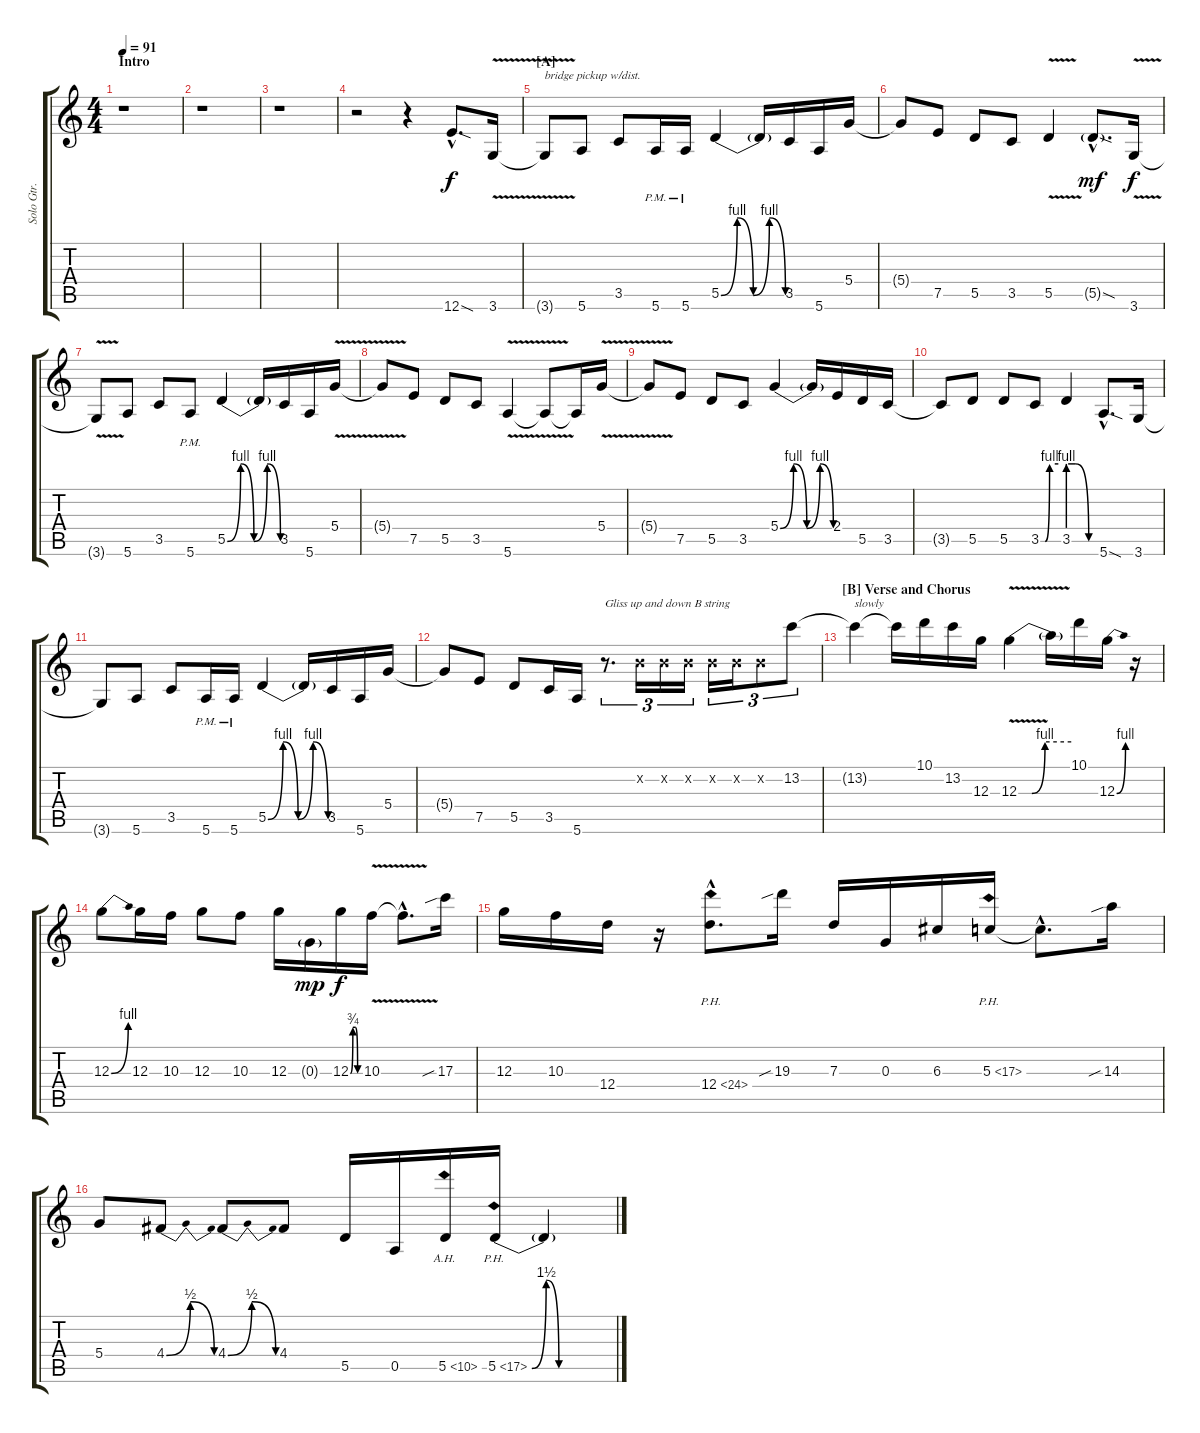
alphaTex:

\track ("Solo Gtr." "Solo Gtr.") {instrument distortionguitar}
\staff {score tabs}
\tuning (E4 B3 G3 D3 A2 E2) {hide}
\ts (4 4)
\section ("" "Intro")
\tempo 91
\clef g2
\ks c
r.1{dy f instrument distortionguitar} |
r.1 |
r.1 |
r.2 r.4 12.6{sod hac}.8{d} 3.6{v}.16 |
\section ("" "[A]")
3.6{t}.8{txt "bridge pickup w/dist."} 5.6.8 3.5.8 5.6{pm}.16 5.6{pm}.16 5.5{be (custom 0 0 15 4 30 0 45 4 60 0)}.4 5.5{t}.16 3.5.16 5.6.16 5.4.16 |
5.4{t}.8 7.5.8 5.5.8 3.5.8 5.5{v}.4 5.5{sod g hac}.8{d dy mf} 3.6{v}.16{dy f} |
3.6{t}.8 5.6.8 3.5.8 5.6{pm}.8 5.5{be (custom 0 0 15 4 30 0 45 4 60 0)}.4 5.5{t}.16 3.5.16 5.6.16 5.4{v}.16 |
5.4{t}.8 7.5.8 5.5.8 3.5.8 5.6{v}.4 5.6{t}.8 5.6{t}.16 5.4{v}.16 |
5.4{t}.8 7.5.8 5.5.8 3.5.8 5.4{be (custom 0 0 15 4 30 0 45 4 60 0)}.4 5.4{t}.16 2.4.16 5.5.16 3.5.16 |
3.5{t}.8 5.5.8 5.5.8 3.5{be (custom 0 0 15 0 30 4 60 4)}.8 3.5{be (custom 0 4 15 4 45 0 60 0)}.4 5.6{sod hac}.8{d} 3.6.16 |
3.6{t}.8 5.6.8 3.5.8 5.6{pm}.16 5.6{pm}.16 5.5{be (custom 0 0 15 4 30 0 45 4 60 0)}.4 5.5{t}.16 3.5.16 5.6.16 5.4.16 |
5.4{t}.8 7.5.8 5.5.8 3.5.16 5.6.16 r.8{d tu (3 2) txt "Gliss up and down B string"} 0.2{x}.16{tu (3 2)} 0.2{x}.16{tu (3 2)} 0.2{x}.16{tu (3 2)} 0.2{x}.16{tu (3 2)} 0.2{x}.16{tu (3 2)} 0.2{x}.8{tu (3 2)} 13.2.8{tu (3 2)} |
\section ("" "[B] Verse and Chorus")
13.2{t}.4{txt "slowly"} 13.2{t}.16 10.1.16 13.2.16 12.3.16 12.3{be (custom 0 0 15 0 30 4 60 4) v}.4 12.3{t}.16 10.1.16 12.3{be (bend 0 0 60 4)}.16 r.16 |
12.3{be (bend 0 0 60 4)}.8 12.3.16 10.3.16 12.3.8 10.3.8 12.3.16 0.3{g}.16{dy mp} 12.3{be (custom 0 0 15 3 30 3 45 0 60 0)}.16{dy f} 10.3{v}.16 10.3{hac t}.8{d} 17.3{sib}.16 |
12.3.16 10.3.16 12.4.16 r.16 12.4{ph 12 hac}.8{d} 19.3{sib}.16 7.3.16 0.3.16 6.3.16 5.3{ph 12}.16 5.3{hac t}.8{d} 14.3{sib}.16 |
5.4.8 4.4{be (bendrelease 0 0 30 2 30 2 60 0)}.8 4.4{be (bendrelease 0 0 30 2 30 2 60 0)}.8 4.4.8 5.5.16 0.5.16 5.5{ah 5}.16 5.5{be (custom 0 0 10 6 19 0 60 0) ph 12}.16 5.5{t}.4
